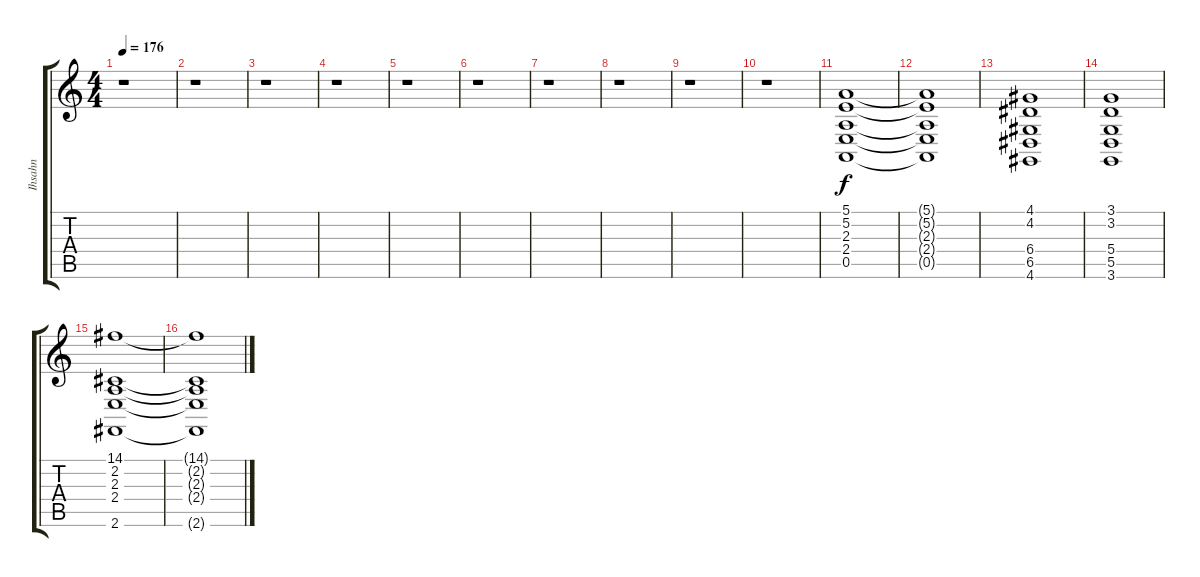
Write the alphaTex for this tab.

\track ("Ihsahn" "Ihsahn") {instrument pad4choir}
\staff {score tabs}
\tuning (E4 B3 G3 D3 A2 E2) {hide}
\ts (4 4)
\tempo 176
\clef g2
\ks c
r.1{dy f} |
r.1 |
r.1 |
r.1 |
r.1 |
r.1 |
r.1 |
r.1 |
r.1 |
r.1 |
(5.1 5.2 2.3 2.4 0.5).1 |
(5.1{t} 5.2{t} 2.3{t} 2.4{t} 0.5{t}).1 |
(4.1 4.2 6.4 6.5 4.6).1 |
(3.1 3.2 5.4 5.5 3.6).1 |
(14.1 2.2 2.3 2.4 2.6).1 |
(14.1{t} 2.2{t} 2.3{t} 2.4{t} 2.6{t}).1
